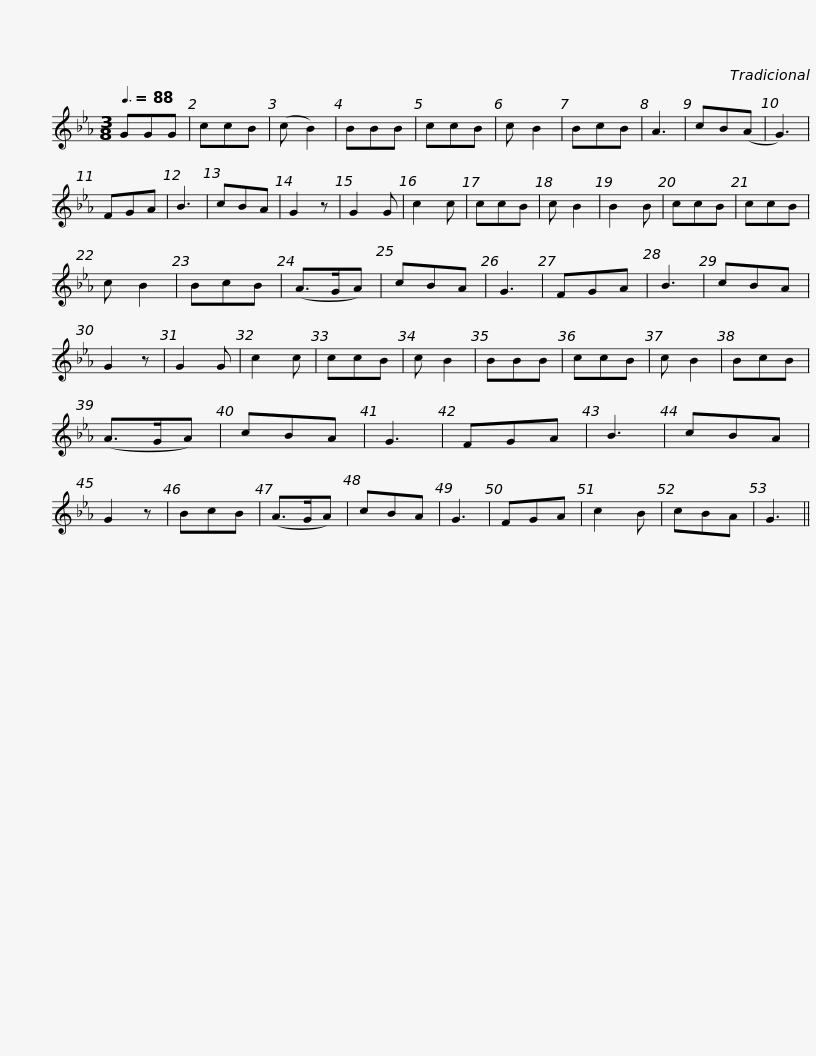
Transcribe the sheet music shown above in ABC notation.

X:1
L:1/8
Q:3/8=88
M:3/8
I:linebreak $
K:Cmin
V:1 treble
V:1
 GGG | ccB | (c B2) | BBB | ccB | %5
 c B2 | BcB | A3 | cB(A | G3) | %10
 FGA | B3 | cBA | G2 z | G2 G |$ %15
 c2 c | ccB | c B2 | B2 B | ccB | %20
 ccB | c B2 | BcB | (A>GA) | cBA | %25
 G3 | FGA | B3 | cBA | G2 z |$ %30
 G2 G | c2 c | ccB | c B2 | BBB | %35
 ccB | c B2 | BcB | (A>GA) | cBA | %40
 G3 | FGA | B3 | cBA | G2 z |$ %45
 BcB | (A>GA) | cBA | G3 | FGA | %50
 c2 B | cBA | G3 || %53
